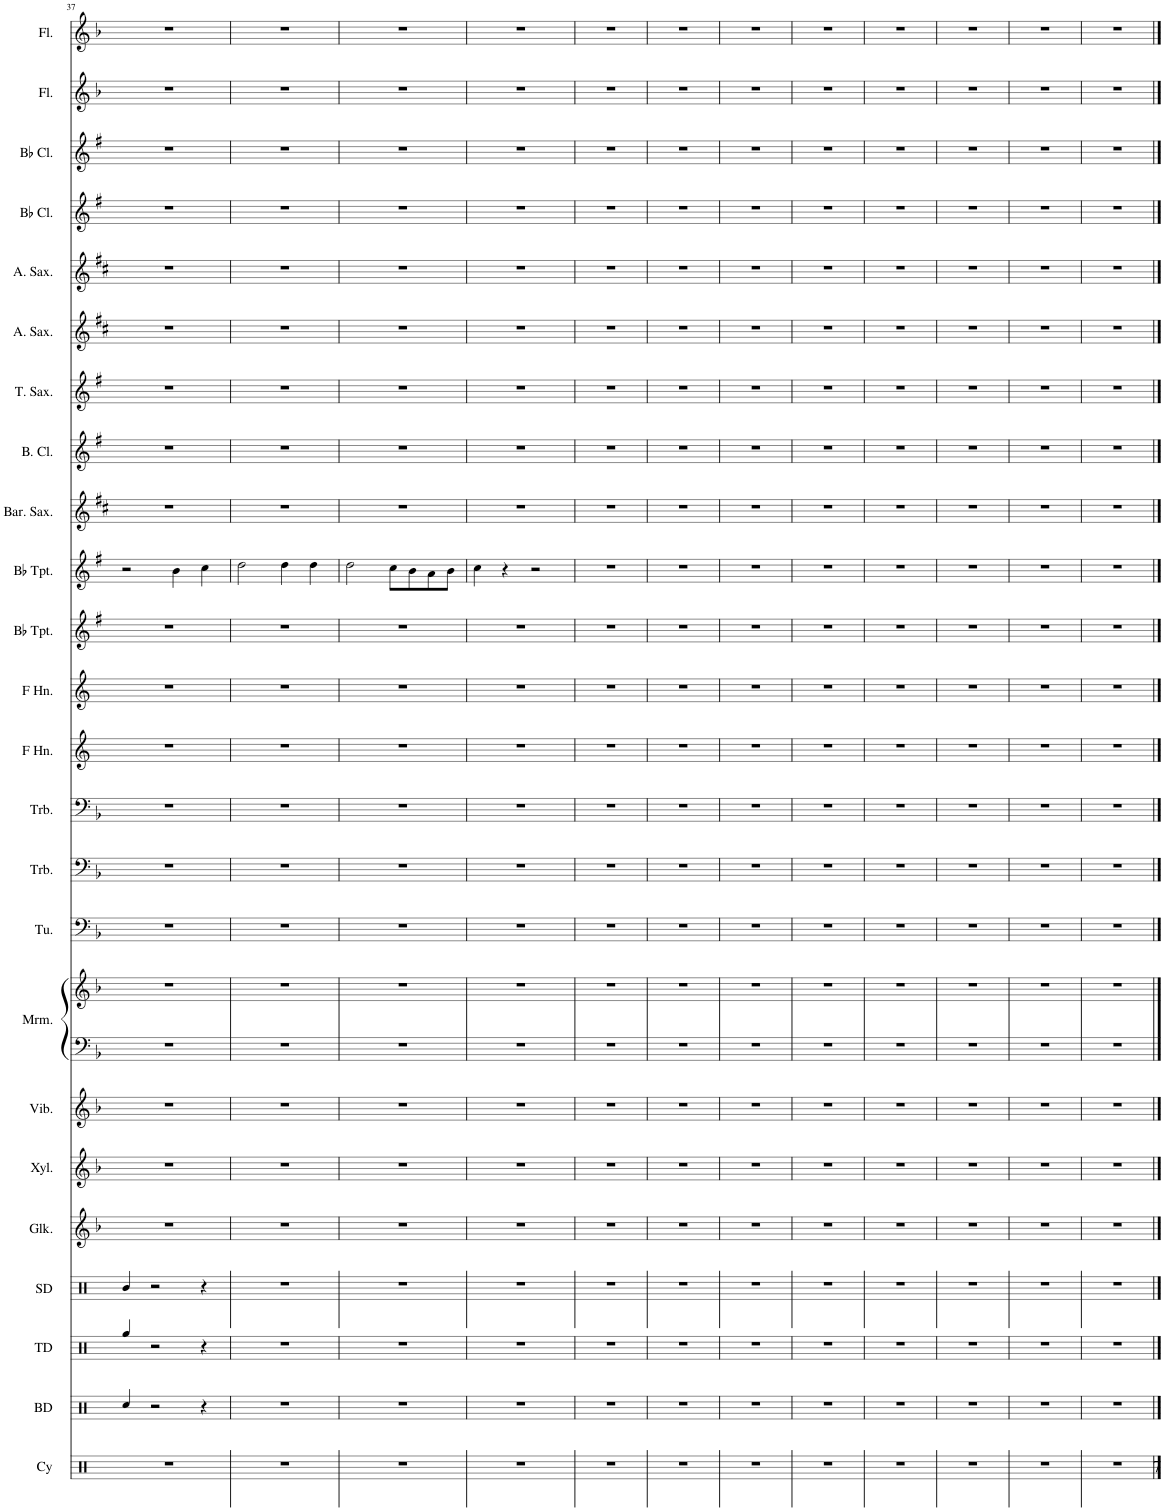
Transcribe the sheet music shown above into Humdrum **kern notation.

**kern	**kern	**kern	**kern	**kern	**kern	**kern	**kern	**kern	**kern	**kern	**kern	**kern	**kern	**kern	**kern	**kern	**kern	**kern	**kern	**kern	**kern	**kern	**kern	**kern
*part24	*part23	*part22	*part21	*part20	*part19	*part18	*part17	*part17	*part16	*part15	*part14	*part13	*part12	*part11	*part10	*part9	*part8	*part7	*part6	*part5	*part4	*part3	*part2	*part1
*staff25	*staff24	*staff23	*staff22	*staff21	*staff20	*staff19	*staff18	*staff17	*staff16	*staff15	*staff14	*staff13	*staff12	*staff11	*staff10	*staff9	*staff8	*staff7	*staff6	*staff5	*staff4	*staff3	*staff2	*staff1
*I"Cymbals	*I"Bass Drums	*I"Tenor Drums	*I"Snare Drum	*I"Glockenspiel	*I"Xylophone	*I"Vibraphone	*I"Marimba	*	*I"Tuba	*I"Trombone	*I"Trombone	*I"Horn in F	*I"Horn in F	*I"Bb Trumpet	*I"Bb Trumpet	*I"Baritone Saxophone	*I"Bass Clarinet	*I"Tenor Saxophone	*I"Alto Saxophone	*I"Alto Saxophone	*I"Bb Clarinet	*I"Bb Clarinet	*I"Flute	*I"Flute
*I'Cy	*I'BD	*I'TD	*I'SD	*I'Glk.	*I'Xyl.	*I'Vib.	*I'Mrm.	*	*I'Tu.	*I'Trb.	*I'Trb.	*	*	*I'Bb Tpt.	*I'Bb Tpt.	*I'Bar. Sax.	*I'B. Cl.	*I'T. Sax.	*I'A. Sax.	*I'A. Sax.	*I'Bb Cl.	*I'Bb Cl.	*I'Fl.	*I'Fl.
!!LO:PB:g=z
*clefX	*clefX	*clefX	*clefX	*clefG2	*clefG2	*clefG2	*clefF4	*clefG2	*clefF4	*clefF4	*clefF4	*clefG2	*clefG2	*clefG2	*clefG2	*clefG2	*clefG2	*clefG2	*clefG2	*clefG2	*clefG2	*clefG2	*clefG2	*clefG2
*	*	*	*	*Trd-14c-24	*Trd-7c-12	*	*	*	*	*	*	*Trd4c7	*Trd4c7	*Trd1c2	*Trd1c2	*Trd12c21	*Trd8c14	*Trd8c14	*Trd5c9	*Trd5c9	*Trd1c2	*Trd1c2	*	*
*k[]	*k[]	*k[]	*k[]	*k[b-]	*k[b-]	*k[b-]	*k[b-]	*k[b-]	*k[b-]	*k[b-]	*k[b-]	*k[]	*k[]	*k[f#]	*k[f#]	*k[f#c#]	*k[f#]	*k[f#]	*k[f#c#]	*k[f#c#]	*k[f#]	*k[f#]	*k[b-]	*k[b-]
*M2/2	*M2/2	*M2/2	*M2/2	*M2/2	*M2/2	*M2/2	*M2/2	*M2/2	*M2/2	*M2/2	*M2/2	*M2/2	*M2/2	*M2/2	*M2/2	*M2/2	*M2/2	*M2/2	*M2/2	*M2/2	*M2/2	*M2/2	*M2/2	*M2/2
*met(c|)	*met(c|)	*met(c|)	*met(c|)	*met(c|)	*met(c|)	*met(c|)	*met(c|)	*met(c|)	*met(c|)	*met(c|)	*met(c|)	*met(c|)	*met(c|)	*met(c|)	*met(c|)	*met(c|)	*met(c|)	*met(c|)	*met(c|)	*met(c|)	*met(c|)	*met(c|)	*met(c|)	*met(c|)
=37	=37	=37	=37	=37	=37	=37	=37	=37	=37	=37	=37	=37	=37	=37	=37	=37	=37	=37	=37	=37	=37	=37	=37	=37
1r	4Rcc/	4Rgg/	4R/	1r	1r	1r	1r	1r	1r	1r	1r	1r	1r	1r	2r	1r	1r	1r	1r	1r	1r	1r	1r	1r
.	2r	2r	2r	.	.	.	.	.	.	.	.	.	.	.	.	.	.	.	.	.	.	.	.	.
.	.	.	.	.	.	.	.	.	.	.	.	.	.	.	4b\	.	.	.	.	.	.	.	.	.
.	4r	4r	4r	.	.	.	.	.	.	.	.	.	.	.	4cc\	.	.	.	.	.	.	.	.	.
=38	=38	=38	=38	=38	=38	=38	=38	=38	=38	=38	=38	=38	=38	=38	=38	=38	=38	=38	=38	=38	=38	=38	=38	=38
1r	1r	1r	1r	1r	1r	1r	1r	1r	1r	1r	1r	1r	1r	1r	2dd\	1r	1r	1r	1r	1r	1r	1r	1r	1r
.	.	.	.	.	.	.	.	.	.	.	.	.	.	.	4dd\	.	.	.	.	.	.	.	.	.
.	.	.	.	.	.	.	.	.	.	.	.	.	.	.	4dd\	.	.	.	.	.	.	.	.	.
=39	=39	=39	=39	=39	=39	=39	=39	=39	=39	=39	=39	=39	=39	=39	=39	=39	=39	=39	=39	=39	=39	=39	=39	=39
1r	1r	1r	1r	1r	1r	1r	1r	1r	1r	1r	1r	1r	1r	1r	2dd\	1r	1r	1r	1r	1r	1r	1r	1r	1r
.	.	.	.	.	.	.	.	.	.	.	.	.	.	.	8cc\L	.	.	.	.	.	.	.	.	.
.	.	.	.	.	.	.	.	.	.	.	.	.	.	.	8b\	.	.	.	.	.	.	.	.	.
.	.	.	.	.	.	.	.	.	.	.	.	.	.	.	8a\	.	.	.	.	.	.	.	.	.
.	.	.	.	.	.	.	.	.	.	.	.	.	.	.	8b\J	.	.	.	.	.	.	.	.	.
=40	=40	=40	=40	=40	=40	=40	=40	=40	=40	=40	=40	=40	=40	=40	=40	=40	=40	=40	=40	=40	=40	=40	=40	=40
1r	1r	1r	1r	1r	1r	1r	1r	1r	1r	1r	1r	1r	1r	1r	4cc\	1r	1r	1r	1r	1r	1r	1r	1r	1r
.	.	.	.	.	.	.	.	.	.	.	.	.	.	.	4r	.	.	.	.	.	.	.	.	.
.	.	.	.	.	.	.	.	.	.	.	.	.	.	.	2r	.	.	.	.	.	.	.	.	.
=41	=41	=41	=41	=41	=41	=41	=41	=41	=41	=41	=41	=41	=41	=41	=41	=41	=41	=41	=41	=41	=41	=41	=41	=41
1r	1r	1r	1r	1r	1r	1r	1r	1r	1r	1r	1r	1r	1r	1r	1r	1r	1r	1r	1r	1r	1r	1r	1r	1r
=42	=42	=42	=42	=42	=42	=42	=42	=42	=42	=42	=42	=42	=42	=42	=42	=42	=42	=42	=42	=42	=42	=42	=42	=42
1r	1r	1r	1r	1r	1r	1r	1r	1r	1r	1r	1r	1r	1r	1r	1r	1r	1r	1r	1r	1r	1r	1r	1r	1r
=43	=43	=43	=43	=43	=43	=43	=43	=43	=43	=43	=43	=43	=43	=43	=43	=43	=43	=43	=43	=43	=43	=43	=43	=43
1r	1r	1r	1r	1r	1r	1r	1r	1r	1r	1r	1r	1r	1r	1r	1r	1r	1r	1r	1r	1r	1r	1r	1r	1r
=44	=44	=44	=44	=44	=44	=44	=44	=44	=44	=44	=44	=44	=44	=44	=44	=44	=44	=44	=44	=44	=44	=44	=44	=44
1r	1r	1r	1r	1r	1r	1r	1r	1r	1r	1r	1r	1r	1r	1r	1r	1r	1r	1r	1r	1r	1r	1r	1r	1r
=45	=45	=45	=45	=45	=45	=45	=45	=45	=45	=45	=45	=45	=45	=45	=45	=45	=45	=45	=45	=45	=45	=45	=45	=45
1r	1r	1r	1r	1r	1r	1r	1r	1r	1r	1r	1r	1r	1r	1r	1r	1r	1r	1r	1r	1r	1r	1r	1r	1r
=46	=46	=46	=46	=46	=46	=46	=46	=46	=46	=46	=46	=46	=46	=46	=46	=46	=46	=46	=46	=46	=46	=46	=46	=46
1r	1r	1r	1r	1r	1r	1r	1r	1r	1r	1r	1r	1r	1r	1r	1r	1r	1r	1r	1r	1r	1r	1r	1r	1r
=47	=47	=47	=47	=47	=47	=47	=47	=47	=47	=47	=47	=47	=47	=47	=47	=47	=47	=47	=47	=47	=47	=47	=47	=47
1r	1r	1r	1r	1r	1r	1r	1r	1r	1r	1r	1r	1r	1r	1r	1r	1r	1r	1r	1r	1r	1r	1r	1r	1r
=48	=48	=48	=48	=48	=48	=48	=48	=48	=48	=48	=48	=48	=48	=48	=48	=48	=48	=48	=48	=48	=48	=48	=48	=48
1r	1r	1r	1r	1r	1r	1r	1r	1r	1r	1r	1r	1r	1r	1r	1r	1r	1r	1r	1r	1r	1r	1r	1r	1r
==	==	==	==	==	==	==	==	==	==	==	==	==	==	==	==	==	==	==	==	==	==	==	==	==
*-	*-	*-	*-	*-	*-	*-	*-	*-	*-	*-	*-	*-	*-	*-	*-	*-	*-	*-	*-	*-	*-	*-	*-	*-
